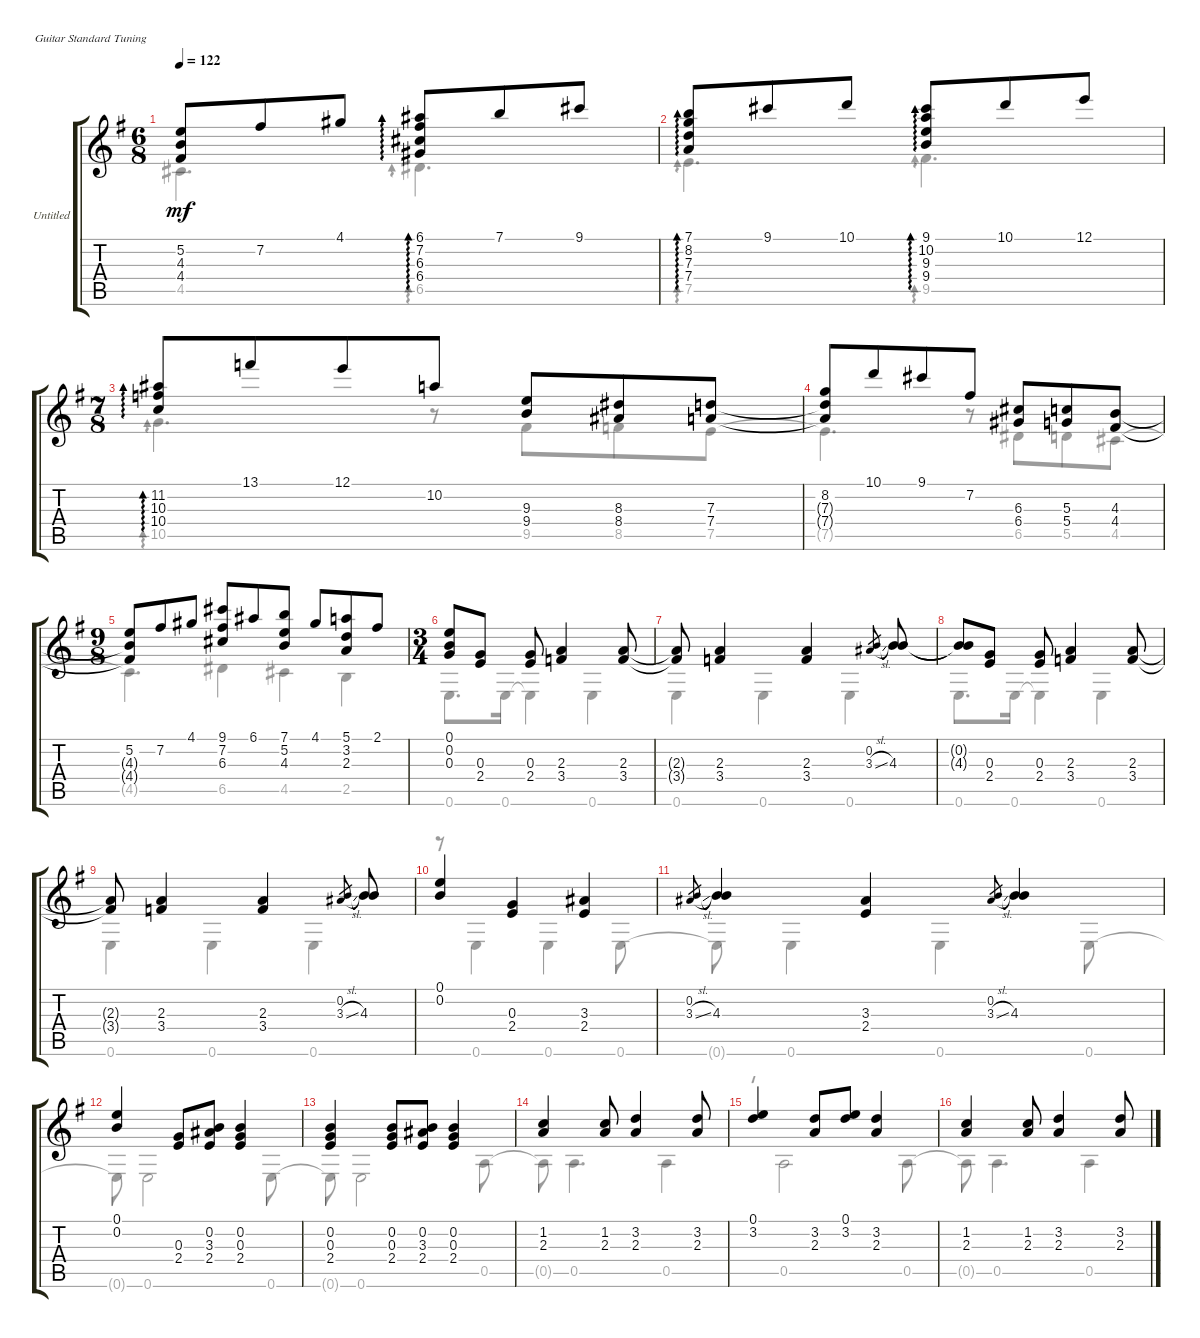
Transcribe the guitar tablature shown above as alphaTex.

\bracketExtendMode groupsimilarinstruments
\firstSystemTrackNameOrientation horizontal
\otherSystemsTrackNameOrientation horizontal
\track ("Untitled" "Untitled") {instrument acousticguitarnylon}
\staff {score tabs}
\tuning (E4 B3 G3 D3 A2 E2)
\voice
\ts (6 8)
\tempo 122
\clef g2
\ks eminor
(5.2 4.3{t} 4.4{t}).8{dy mf} 7.2.8 4.1.8 (6.1 7.2 6.3 6.4).8{ad 0} 7.1.8 9.1.8 |
(7.1 8.2 7.3 7.4).8{ad 0} 9.1.8 10.1.8 (9.1 10.2 9.3 9.4).8{ad 0} 10.1.8 12.1.8 |
\ts (7 8)
(11.2 10.3 10.4).8{ad 0} 13.1.8 12.1.8 10.2.8 (9.3 9.4).8 (8.3 8.4).8 (7.3 7.4).8 |
(8.2 7.3{t} 7.4{t}).8 10.1.8 9.1.8 7.2.8 (6.3 6.4).8 (5.3 5.4).8 (4.3 4.4).8 |
\ts (9 8)
(5.2 4.3{t} 4.4{t}).8 7.2.8 4.1.8 (9.1 7.2 6.3).8 6.1.8 (7.1 5.2 4.3).8 4.1.8 (5.1 3.2 2.3).8 2.1.8 |
\ts (3 4)
(0.1 0.2 0.3).8 (0.3 2.4).8 (0.3 2.4).8 (2.3 3.4).4 (2.3 3.4).8 |
(2.3{t} 3.4{t}).8 (2.3 3.4).4 (2.3 3.4).4 (0.2 3.3{sl}).8{gr} (0.2{t} 4.3).8 |
(0.2{t} 4.3{t}).8 (0.3 2.4).8 (0.3 2.4).8 (2.3 3.4).4 (2.3 3.4).8 |
(2.3{t} 3.4{t}).8 (2.3 3.4).4 (2.3 3.4).4 (0.2 3.3{sl}).8{gr} (0.2{t} 4.3).8 |
(0.1 0.2).4 (0.3 2.4).4 (3.3 2.4).4 |
(0.2 3.3{sl}).8{gr} (0.2{t} 4.3).4 (3.3 2.4).4 (0.2 3.3{sl}).8{gr} (0.2{t} 4.3).4 |
(0.1 0.2).4 (0.3 2.4).8 (0.2 3.3 2.4).8 (0.2 0.3 2.4).4 |
(0.2 0.3 2.4).4 (0.2 0.3 2.4).8 (0.2 3.3 2.4).8 (0.2 0.3 2.4).4 |
(1.2 2.3).4 (1.2 2.3).8 (3.2 2.3).4 (3.2 2.3).8 |
(0.1 3.2).4 (3.2 2.3).8 (0.1 3.2).8 (3.2 2.3).4 |
(1.2 2.3).4 (1.2 2.3).8 (3.2 2.3).4 (3.2 2.3).8
\voice
\clef g2
\ottava regular
\simile none
\ks eminor
4.5{t}.4{d dy mf} 6.5.4{d ad 0} |
7.5.4{d ad 0} 9.5.4{d ad 0} |
10.5.4{d ad 0} r.8 9.5.8 8.5.8 7.5.8 |
7.5{t}.4{d} r.8 6.5.8 5.5.8 4.5.8 |
4.5{t}.4{d} 6.5.4 4.5.4 2.5.4 |
0.6.8{d} 0.6.16 0.6{t}.4 0.6.4 |
0.6.4 0.6.4 0.6.4 |
0.6.8{d} 0.6.16 0.6{t}.4 0.6.4 |
0.6.4 0.6.4 0.6.4 |
r.8 0.6.4 0.6.4 0.6.8 |
0.6{t}.8 0.6.4 0.6.4 0.6.8 |
0.6{t}.8 0.6.2 0.6.8 |
0.6{t}.8 0.6.2 0.5.8 |
0.5{t}.8 0.5.4{d} 0.5.4 |
r.8 0.5.2 0.5.8 |
0.5{t}.8 0.5.4{d} 0.5.4
